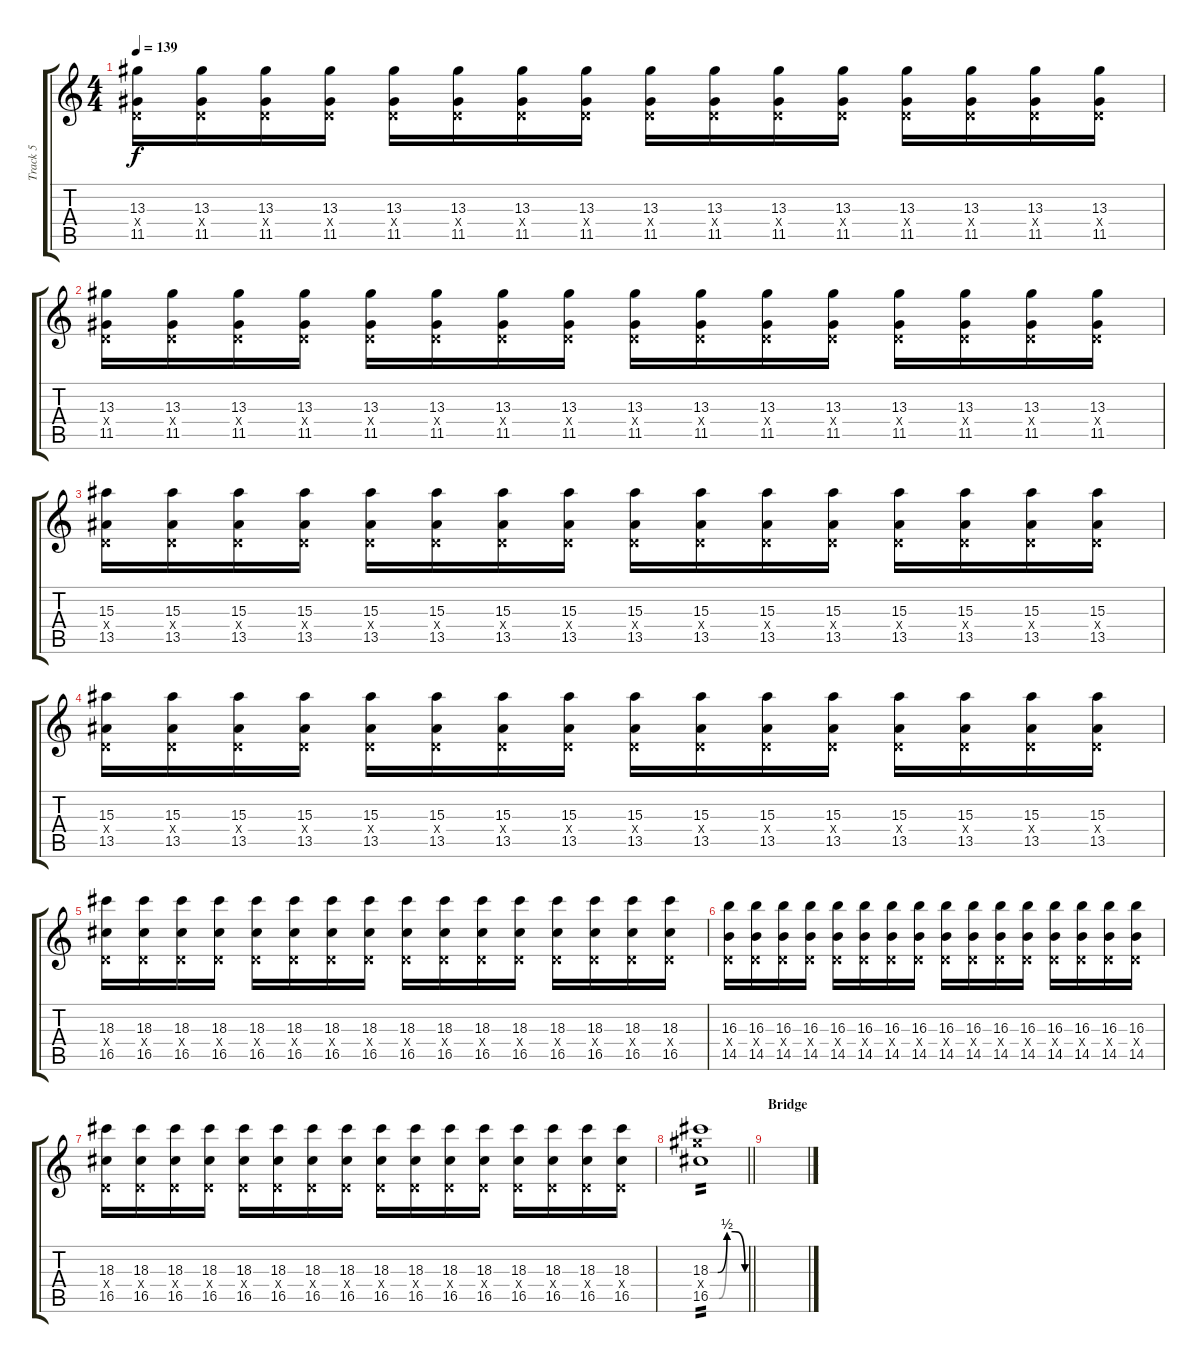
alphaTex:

\track ("Track 5" "Track 5") {instrument overdrivenguitar}
\staff {score tabs}
\tuning (E4 B3 G3 D3 A2 E2) {hide}
\ts (4 4)
\tempo 139
\clef g2
\ks c
(13.3 0.4{x} 11.5).16{dy f} (13.3 0.4{x} 11.5).16 (13.3 0.4{x} 11.5).16 (13.3 0.4{x} 11.5).16 (13.3 0.4{x} 11.5).16 (13.3 0.4{x} 11.5).16 (13.3 0.4{x} 11.5).16 (13.3 0.4{x} 11.5).16 (13.3 0.4{x} 11.5).16 (13.3 0.4{x} 11.5).16 (13.3 0.4{x} 11.5).16 (13.3 0.4{x} 11.5).16 (13.3 0.4{x} 11.5).16 (13.3 0.4{x} 11.5).16 (13.3 0.4{x} 11.5).16 (13.3 0.4{x} 11.5).16 |
(13.3 0.4{x} 11.5).16 (13.3 0.4{x} 11.5).16 (13.3 0.4{x} 11.5).16 (13.3 0.4{x} 11.5).16 (13.3 0.4{x} 11.5).16 (13.3 0.4{x} 11.5).16 (13.3 0.4{x} 11.5).16 (13.3 0.4{x} 11.5).16 (13.3 0.4{x} 11.5).16 (13.3 0.4{x} 11.5).16 (13.3 0.4{x} 11.5).16 (13.3 0.4{x} 11.5).16 (13.3 0.4{x} 11.5).16 (13.3 0.4{x} 11.5).16 (13.3 0.4{x} 11.5).16 (13.3 0.4{x} 11.5).16 |
(15.3 0.4{x} 13.5).16 (15.3 0.4{x} 13.5).16 (15.3 0.4{x} 13.5).16 (15.3 0.4{x} 13.5).16 (15.3 0.4{x} 13.5).16 (15.3 0.4{x} 13.5).16 (15.3 0.4{x} 13.5).16 (15.3 0.4{x} 13.5).16 (15.3 0.4{x} 13.5).16 (15.3 0.4{x} 13.5).16 (15.3 0.4{x} 13.5).16 (15.3 0.4{x} 13.5).16 (15.3 0.4{x} 13.5).16 (15.3 0.4{x} 13.5).16 (15.3 0.4{x} 13.5).16 (15.3 0.4{x} 13.5).16 |
(15.3 0.4{x} 13.5).16 (15.3 0.4{x} 13.5).16 (15.3 0.4{x} 13.5).16 (15.3 0.4{x} 13.5).16 (15.3 0.4{x} 13.5).16 (15.3 0.4{x} 13.5).16 (15.3 0.4{x} 13.5).16 (15.3 0.4{x} 13.5).16 (15.3 0.4{x} 13.5).16 (15.3 0.4{x} 13.5).16 (15.3 0.4{x} 13.5).16 (15.3 0.4{x} 13.5).16 (15.3 0.4{x} 13.5).16 (15.3 0.4{x} 13.5).16 (15.3 0.4{x} 13.5).16 (15.3 0.4{x} 13.5).16 |
(18.3 0.4{x} 16.5).16 (18.3 0.4{x} 16.5).16 (18.3 0.4{x} 16.5).16 (18.3 0.4{x} 16.5).16 (18.3 0.4{x} 16.5).16 (18.3 0.4{x} 16.5).16 (18.3 0.4{x} 16.5).16 (18.3 0.4{x} 16.5).16 (18.3 0.4{x} 16.5).16 (18.3 0.4{x} 16.5).16 (18.3 0.4{x} 16.5).16 (18.3 0.4{x} 16.5).16 (18.3 0.4{x} 16.5).16 (18.3 0.4{x} 16.5).16 (18.3 0.4{x} 16.5).16 (18.3 0.4{x} 16.5).16 |
(16.3 0.4{x} 14.5).16 (16.3 0.4{x} 14.5).16 (16.3 0.4{x} 14.5).16 (16.3 0.4{x} 14.5).16 (16.3 0.4{x} 14.5).16 (16.3 0.4{x} 14.5).16 (16.3 0.4{x} 14.5).16 (16.3 0.4{x} 14.5).16 (16.3 0.4{x} 14.5).16 (16.3 0.4{x} 14.5).16 (16.3 0.4{x} 14.5).16 (16.3 0.4{x} 14.5).16 (16.3 0.4{x} 14.5).16 (16.3 0.4{x} 14.5).16 (16.3 0.4{x} 14.5).16 (16.3 0.4{x} 14.5).16 |
(18.3 0.4{x} 16.5).16 (18.3 0.4{x} 16.5).16 (18.3 0.4{x} 16.5).16 (18.3 0.4{x} 16.5).16 (18.3 0.4{x} 16.5).16 (18.3 0.4{x} 16.5).16 (18.3 0.4{x} 16.5).16 (18.3 0.4{x} 16.5).16 (18.3 0.4{x} 16.5).16 (18.3 0.4{x} 16.5).16 (18.3 0.4{x} 16.5).16 (18.3 0.4{x} 16.5).16 (18.3 0.4{x} 16.5).16 (18.3 0.4{x} 16.5).16 (18.3 0.4{x} 16.5).16 (18.3 0.4{x} 16.5).16 |
\barLineRight lightlight
(18.3{be (custom 0 0 13 0 29 2 43 2 60 0)} 18.4{x} 16.5{be (custom 0 0 15 0 29 2 46 2 60 0)}).1{tp 2} |
\section ("" "Bridge")
